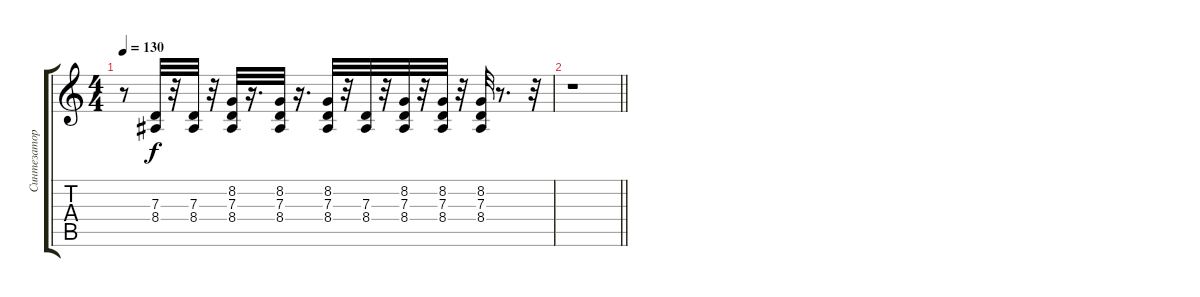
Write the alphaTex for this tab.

\track ("Синтезатор" "Синтезатор") {instrument synthbrass1}
\staff {score tabs}
\tuning (E4 B3 G3 D3 A2 E2) {hide}
\ts (4 4)
\tempo 130
\clef g2
\ks c
r.8{dy f} (7.3 8.4).32 r.32 (7.3 8.4).32 r.32 (8.2 7.3 8.4).32 r.16{d} (8.2 7.3 8.4).32 r.16{d} (8.2 7.3 8.4).32 r.32 (7.3 8.4).32 r.32 (8.2 7.3 8.4).32 r.32 (8.2 7.3 8.4).32 r.32 (8.2 7.3 8.4).32 r.8{d} r.32 |
\barLineRight lightlight
r.1
